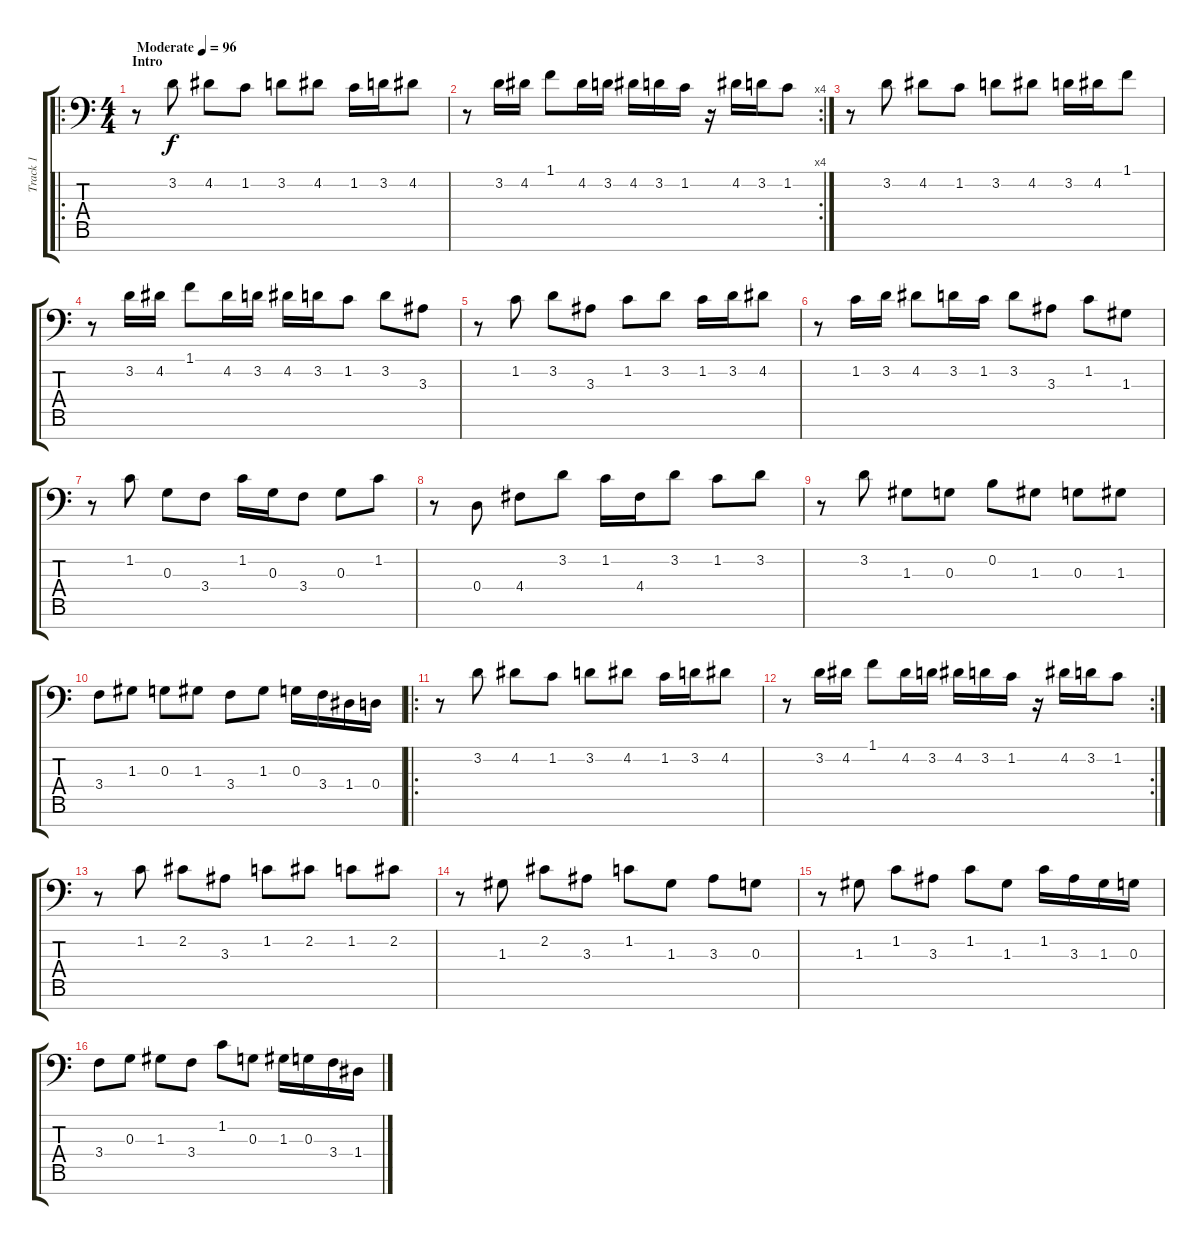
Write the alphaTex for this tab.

\track ("Track 1" "Track 1") {instrument acousticgrandpiano}
\staff {score tabs}
\tuning (E4 B3 G3 D3 A2 E2 C1) {hide}
\ro
\ts (4 4)
\section ("" "Intro")
\tempo (96 "Moderate")
\clef f4
\ks c
r.8{dy f instrument acousticgrandpiano} 3.2.8 4.2.8 1.2.8 3.2.8 4.2.8 1.2.16 3.2.16 4.2.8 |
\rc 4
r.8 3.2.16 4.2.16 1.1.8 4.2.16 3.2.16 4.2.16 3.2.16 1.2.16 r.16 4.2.16 3.2.16 1.2.8 |
r.8 3.2.8 4.2.8 1.2.8 3.2.8 4.2.8 3.2.16 4.2.16 1.1.8 |
r.8 3.2.16 4.2.16 1.1.8 4.2.16 3.2.16 4.2.16 3.2.16 1.2.8 3.2.8 3.3.8 |
r.8 1.2.8 3.2.8 3.3.8 1.2.8 3.2.8 1.2.16 3.2.16 4.2.8 |
r.8 1.2.16 3.2.16 4.2.8 3.2.16 1.2.16 3.2.8 3.3.8 1.2.8 1.3.8 |
r.8 1.2.8 0.3.8 3.4.8 1.2.16 0.3.16 3.4.8 0.3.8 1.2.8 |
r.8 0.4.8 4.4.8 3.2.8 1.2.16 4.4.16 3.2.8 1.2.8 3.2.8 |
r.8 3.2.8 1.3.8 0.3.8 0.2.8 1.3.8 0.3.8 1.3.8 |
3.4.8 1.3.8 0.3.8 1.3.8 3.4.8 1.3.8 0.3.16 3.4.16 1.4.16 0.4.16 |
\ro
r.8 3.2.8 4.2.8 1.2.8 3.2.8 4.2.8 1.2.16 3.2.16 4.2.8 |
\rc 2
r.8 3.2.16 4.2.16 1.1.8 4.2.16 3.2.16 4.2.16 3.2.16 1.2.16 r.16 4.2.16 3.2.16 1.2.8 |
r.8 1.2.8 2.2.8 3.3.8 1.2.8 2.2.8 1.2.8 2.2.8 |
r.8 1.3.8 2.2.8 3.3.8 1.2.8 1.3.8 3.3.8 0.3.8 |
r.8 1.3.8 1.2.8 3.3.8 1.2.8 1.3.8 1.2.16 3.3.16 1.3.16 0.3.16 |
3.4.8 0.3.8 1.3.8 3.4.8 1.2.8 0.3.8 1.3.16 0.3.16 3.4.16 1.4.16
